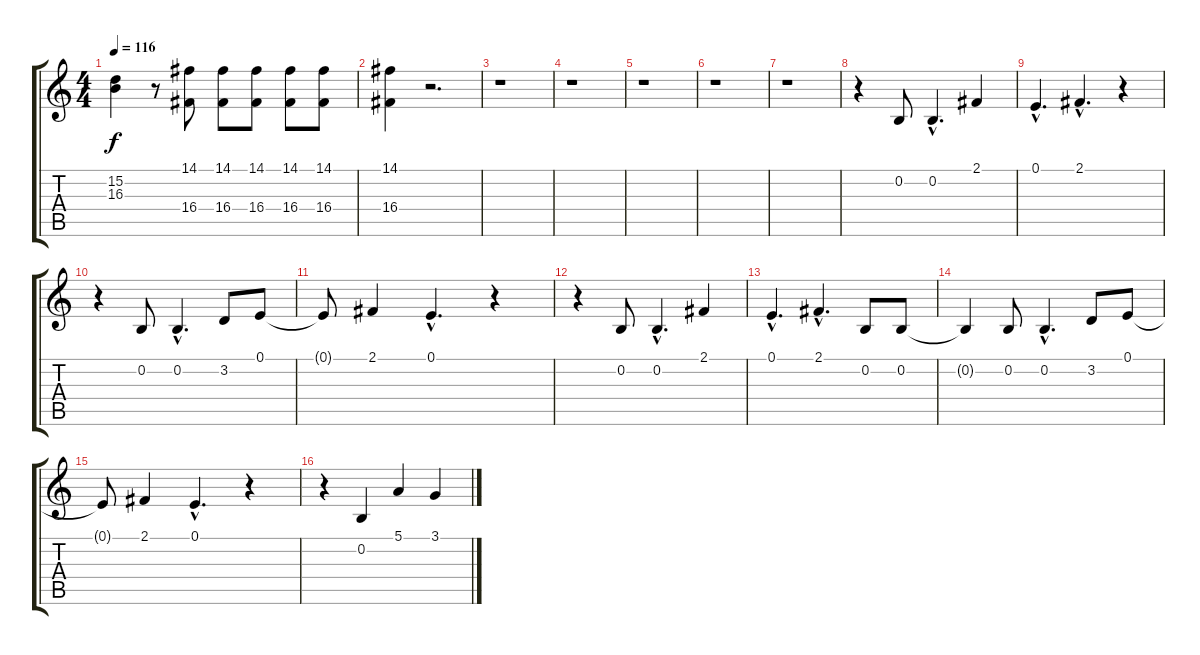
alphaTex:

\track "" {instrument lead6voice}
\staff {score tabs}
\tuning (E4 B3 G3 D3 A2 E2) {hide}
\ts (4 4)
\tempo 116
\clef g2
\ks c
(15.2{t} 16.3{t}).4{dy f} r.8 (14.1 16.4).8 (14.1 16.4).8 (14.1 16.4).8 (14.1 16.4).8 (14.1 16.4).8 |
(14.1 16.4).4 r.2{d} |
r.1 |
r.1 |
r.1 |
r.1 |
r.1 |
r.4 0.2.8 0.2{hac}.4{d} 2.1.4 |
0.1{hac}.4{d} 2.1{hac}.4{d} r.4 |
r.4 0.2.8 0.2{hac}.4{d} 3.2.8 0.1.8 |
0.1{t}.8 2.1.4 0.1{hac}.4{d} r.4 |
r.4 0.2.8 0.2{hac}.4{d} 2.1.4 |
0.1{hac}.4{d} 2.1{hac}.4{d} 0.2.8 0.2.8 |
0.2{t}.4 0.2.8 0.2{hac}.4{d} 3.2.8 0.1.8 |
0.1{t}.8 2.1.4 0.1{hac}.4{d} r.4 |
r.4 0.2.4 5.1.4 3.1.4
